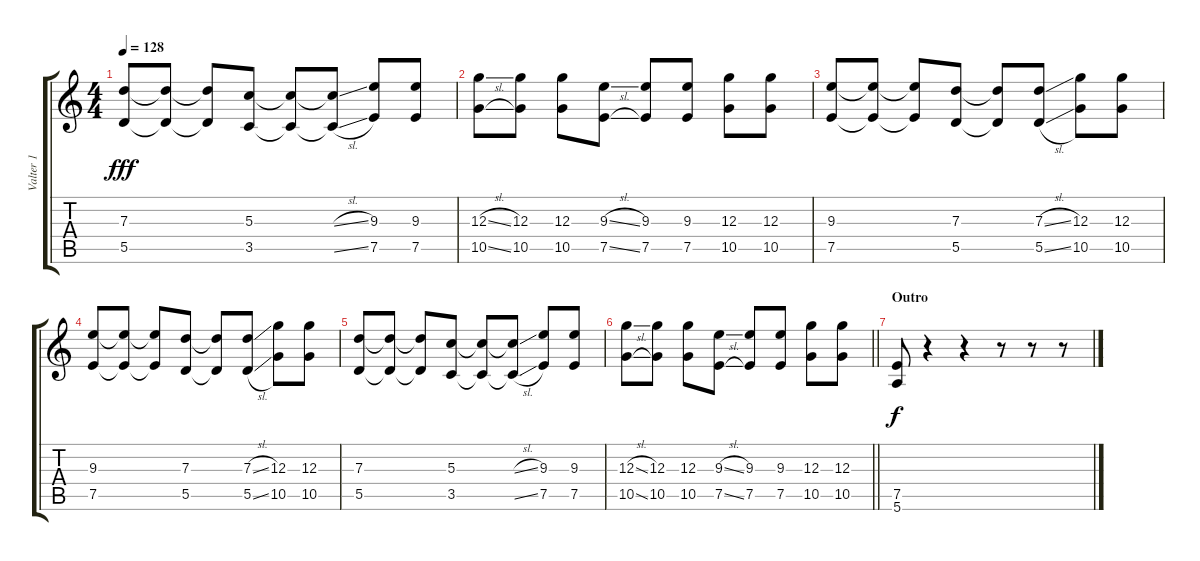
\track ("Valter 1" "Valter 1") {instrument distortionguitar}
\staff {score tabs}
\tuning (E4 B3 G3 D3 A2 E2) {hide}
\ts (4 4)
\tempo 128
\clef g2
\ks c
(7.3 5.5).8{dy fff} (7.3{t} 5.5{t}).8 (7.3{t} 5.5{t}).8 (5.3 3.5).8 (5.3{t} 3.5{t}).8 (5.3{sl t} 3.5{sl t}).8 (9.3 7.5).8 (9.3 7.5).8 |
(12.3{sl} 10.5{sl}).8 (12.3 10.5).8 (12.3 10.5).8 (9.3{sl} 7.5{sl}).8 (9.3 7.5).8 (9.3 7.5).8 (12.3 10.5).8 (12.3 10.5).8 |
(9.3 7.5).8 (9.3{t} 7.5{t}).8 (9.3{t} 7.5{t}).8 (7.3 5.5).8 (7.3{t} 5.5{t}).8 (7.3{sl} 5.5{sl}).8 (12.3 10.5).8 (12.3 10.5).8 |
(9.3 7.5).8 (9.3{t} 7.5{t}).8 (9.3{t} 7.5{t}).8 (7.3 5.5).8 (7.3{t} 5.5{t}).8 (7.3{sl} 5.5{sl}).8 (12.3 10.5).8 (12.3 10.5).8 |
(7.3 5.5).8 (7.3{t} 5.5{t}).8 (7.3{t} 5.5{t}).8 (5.3 3.5).8 (5.3{t} 3.5{t}).8 (5.3{sl t} 3.5{sl t}).8 (9.3 7.5).8 (9.3 7.5).8 |
\barLineRight lightlight
(12.3{sl} 10.5{sl}).8 (12.3 10.5).8 (12.3 10.5).8 (9.3{sl} 7.5{sl}).8 (9.3 7.5).8 (9.3 7.5).8 (12.3 10.5).8 (12.3 10.5).8 |
\section ("" "Outro")
(7.5 5.6).8{dy f} r.4 r.4 r.8 r.8 r.8
